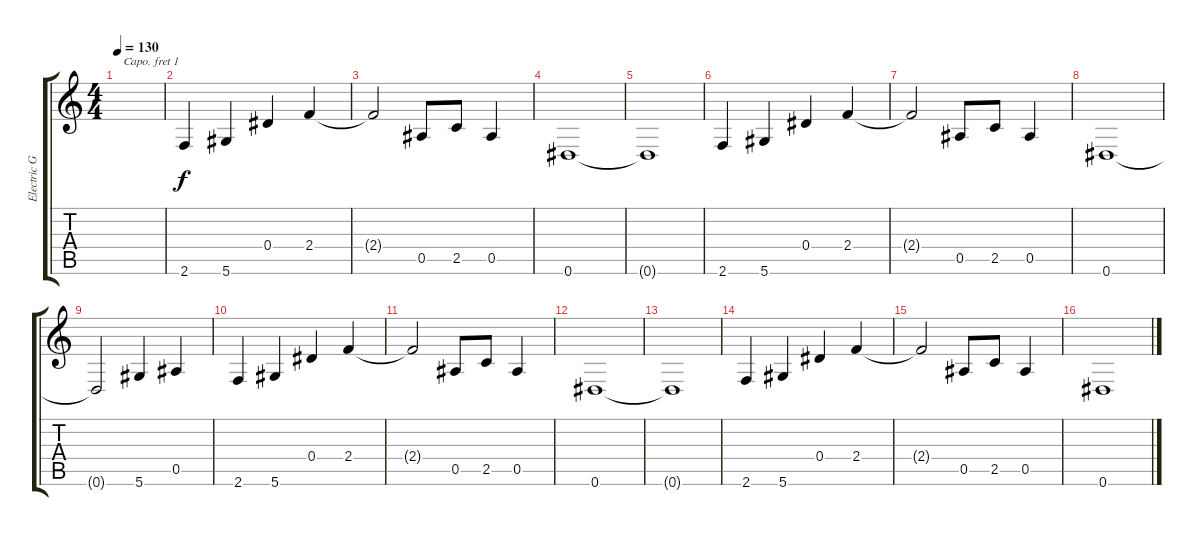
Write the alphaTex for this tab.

\track ("Electric Guitar" "Electric G") {instrument electricguitarclean}
\staff {score tabs}
\capo 1
\tuning (E4 B3 G3 D3 A2 D2) {hide}
\ts (4 4)
\tempo 130
\clef g2
\ks c
|
2.6.4 5.6.4 0.4.4 2.4.4 |
2.4{t}.2 0.5.8 2.5.8 0.5.4 |
0.6.1 |
0.6{t}.1 |
2.6.4 5.6.4 0.4.4 2.4.4 |
2.4{t}.2 0.5.8 2.5.8 0.5.4 |
0.6.1 |
0.6{t}.2 5.6.4 0.5.4 |
2.6.4 5.6.4 0.4.4 2.4.4 |
2.4{t}.2 0.5.8 2.5.8 0.5.4 |
0.6.1 |
0.6{t}.1 |
2.6.4 5.6.4 0.4.4 2.4.4 |
2.4{t}.2 0.5.8 2.5.8 0.5.4 |
0.6.1
